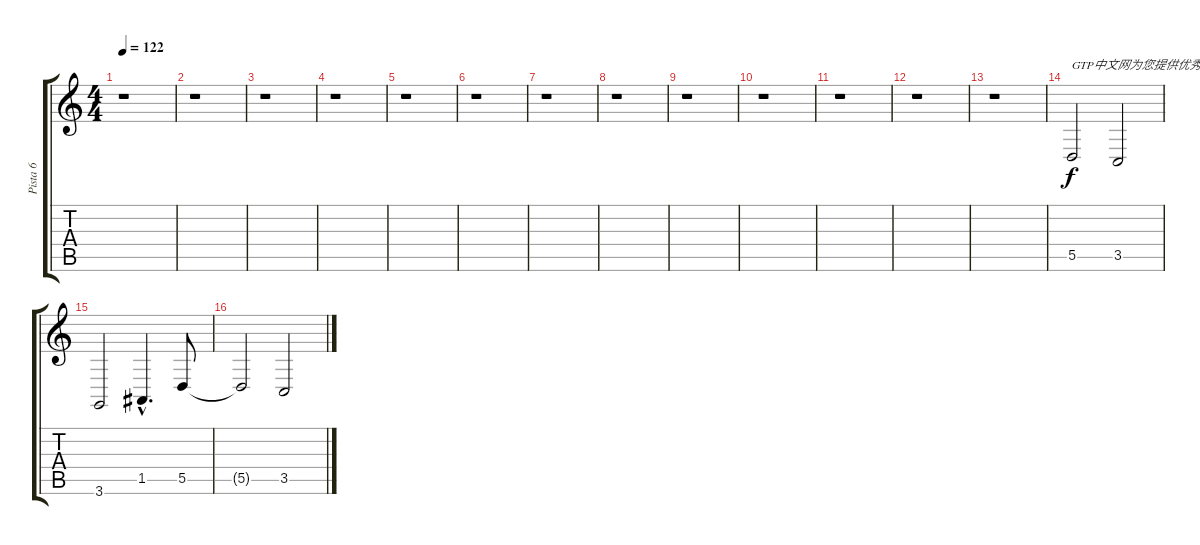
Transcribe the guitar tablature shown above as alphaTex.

\track ("Pista 6" "Pista 6") {instrument cello}
\staff {score tabs}
\tuning (E4 B3 G3 D3 A2 E2) {hide}
\ts (4 4)
\tempo 122
\clef g2
\ks c
r.1{dy f instrument cello} |
r.1 |
r.1 |
r.1 |
r.1 |
r.1 |
r.1 |
r.1 |
r.1 |
r.1 |
r.1 |
r.1 |
r.1 |
5.5.2{txt "GTP中文网为您提供优秀的谱子"} 3.5.2 |
3.6.2 1.5{hac}.4{d} 5.5.8 |
5.5{t}.2 3.5.2
